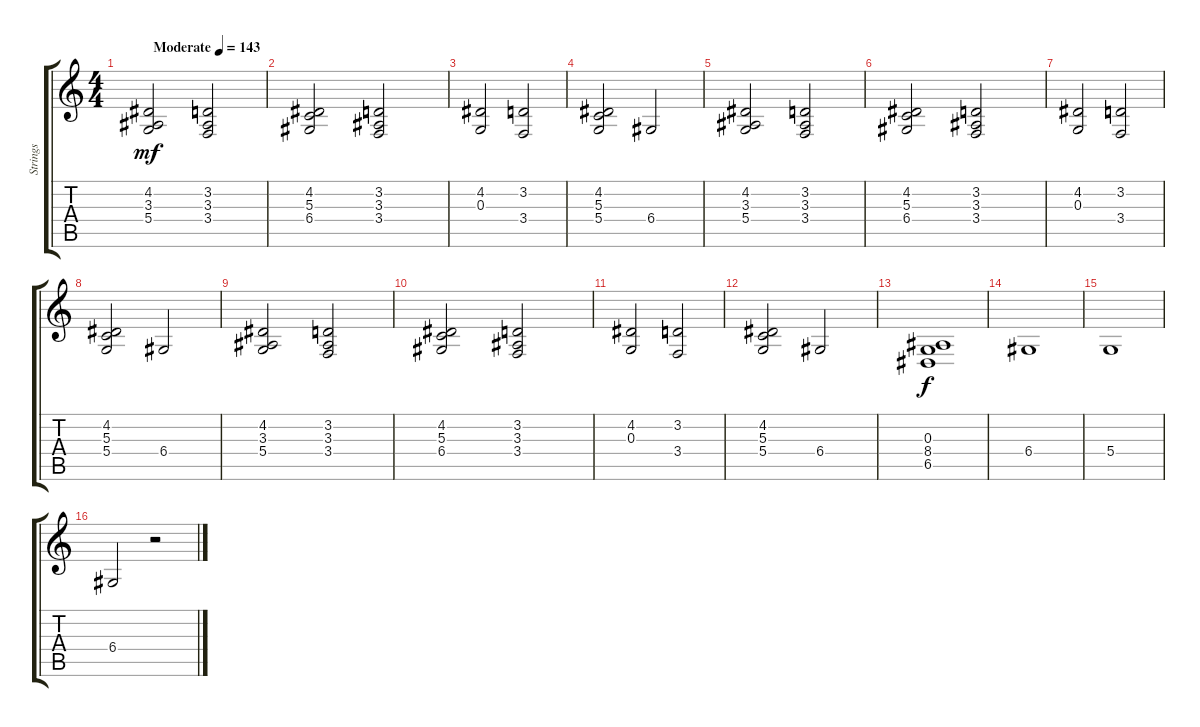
\track ("Strings" "Strings") {instrument synthstrings1}
\staff {score tabs}
\tuning (E4 B3 G3 D3 A2 E2) {hide}
\ts (4 4)
\tempo (143 "Moderate")
\clef g2
\ks c
(4.2 3.3 5.4).2{dy mf instrument synthstrings1} (3.2 3.3 3.4).2 |
(4.2 5.3 6.4).2 (3.2 3.3 3.4).2 |
(4.2 0.3).2 (3.2 3.4).2 |
(4.2 5.3 5.4).2 6.4.2 |
(4.2 3.3 5.4).2 (3.2 3.3 3.4).2 |
(4.2 5.3 6.4).2 (3.2 3.3 3.4).2 |
(4.2 0.3).2 (3.2 3.4).2 |
(4.2 5.3 5.4).2 6.4.2 |
(4.2 3.3 5.4).2 (3.2 3.3 3.4).2 |
(4.2 5.3 6.4).2 (3.2 3.3 3.4).2 |
(4.2 0.3).2 (3.2 3.4).2 |
(4.2 5.3 5.4).2 6.4.2 |
(0.3 8.4 6.5).1{dy f} |
6.4.1 |
5.4.1 |
6.4.2 r.2
